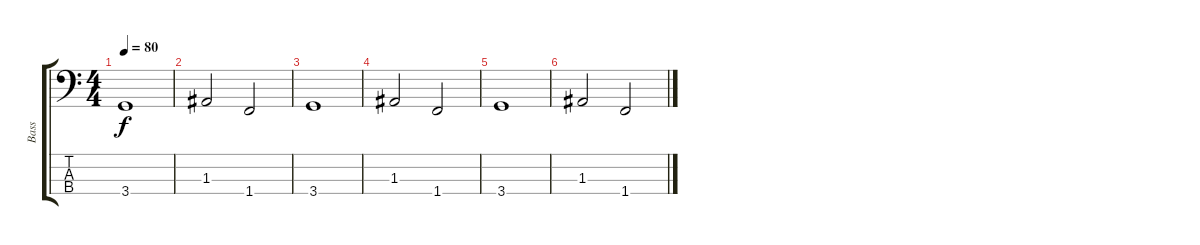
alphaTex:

\track ("Bass" "Bass") {instrument electricbassfinger}
\staff {score tabs}
\tuning (G2 D2 A1 E1) {hide}
\ts (4 4)
\tempo 80
\clef f4
\ks c
3.4.1{dy f} |
1.3.2 1.4.2 |
3.4.1 |
1.3.2 1.4.2 |
3.4.1 |
1.3.2 1.4.2
